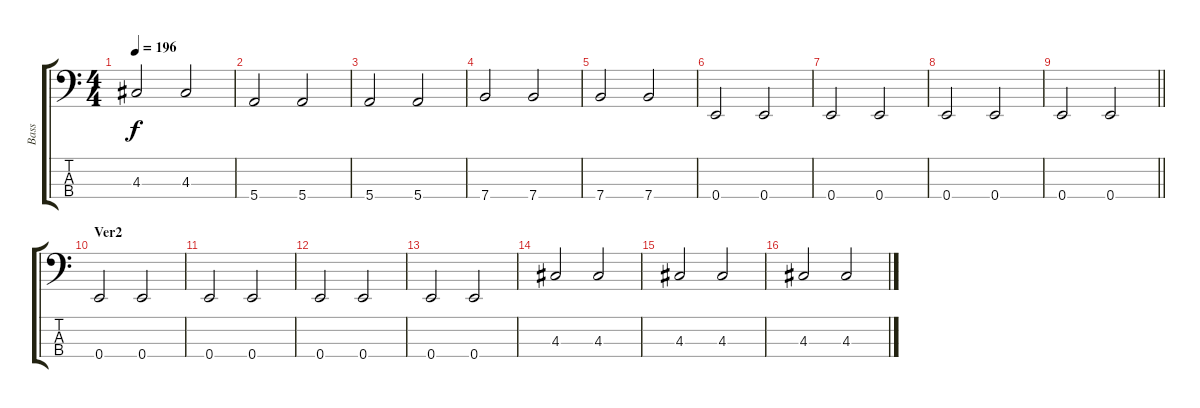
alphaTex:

\track ("Bass" "Bass") {instrument acousticbass}
\staff {score tabs}
\tuning (G2 D2 A1 E1) {hide}
\ts (4 4)
\tempo 196
\clef f4
\ks c
4.3.2{dy f} 4.3.2 |
5.4.2 5.4.2 |
5.4.2 5.4.2 |
7.4.2 7.4.2 |
7.4.2 7.4.2 |
0.4.2 0.4.2 |
0.4.2 0.4.2 |
0.4.2 0.4.2 |
\barLineRight lightlight
0.4.2 0.4.2 |
\section ("" "Ver2")
0.4.2 0.4.2 |
0.4.2 0.4.2 |
0.4.2 0.4.2 |
0.4.2 0.4.2 |
4.3.2 4.3.2 |
4.3.2 4.3.2 |
4.3.2 4.3.2
